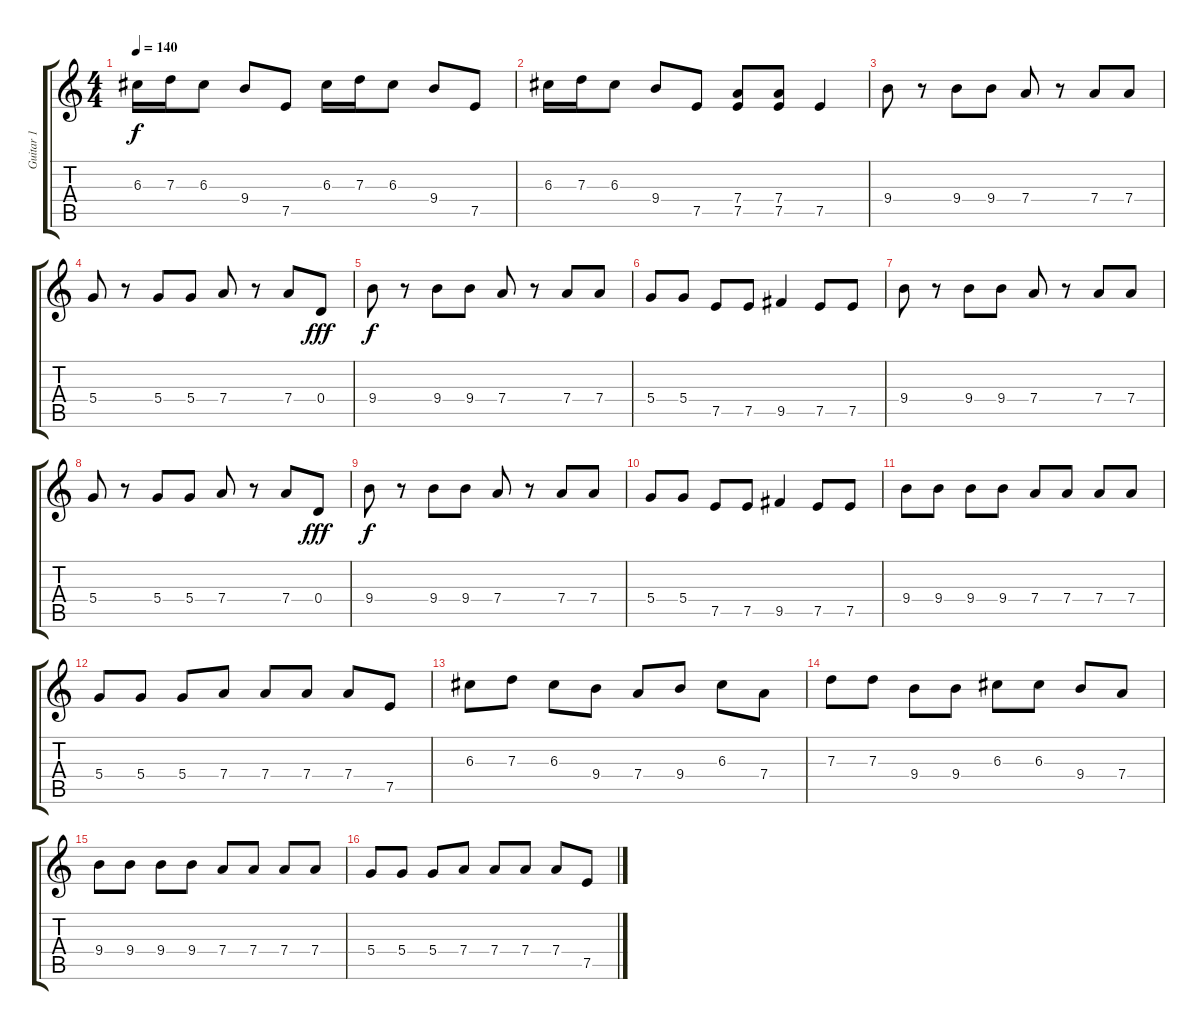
\track ("Guitar 1" "Guitar 1") {instrument electricguitarclean}
\staff {score tabs}
\tuning (E4 B3 G3 D3 A2 D2) {hide}
\ts (4 4)
\tempo 140
\clef g2
\ks c
6.3.16{dy f} 7.3.16 6.3.8 9.4.8 7.5.8 6.3.16 7.3.16 6.3.8 9.4.8 7.5.8 |
6.3.16 7.3.16 6.3.8 9.4.8 7.5.8 (7.4 7.5).8 (7.4 7.5).8 7.5.4 |
9.4.8 r.8 9.4.8 9.4.8 7.4.8 r.8 7.4.8 7.4.8 |
5.4.8 r.8 5.4.8 5.4.8 7.4.8 r.8 7.4.8 0.4.8{dy fff} |
9.4.8{dy f} r.8 9.4.8 9.4.8 7.4.8 r.8 7.4.8 7.4.8 |
5.4.8 5.4.8 7.5.8 7.5.8 9.5.4 7.5.8 7.5.8 |
9.4.8 r.8 9.4.8 9.4.8 7.4.8 r.8 7.4.8 7.4.8 |
5.4.8 r.8 5.4.8 5.4.8 7.4.8 r.8 7.4.8 0.4.8{dy fff} |
9.4.8{dy f} r.8 9.4.8 9.4.8 7.4.8 r.8 7.4.8 7.4.8 |
5.4.8 5.4.8 7.5.8 7.5.8 9.5.4 7.5.8 7.5.8 |
9.4.8 9.4.8 9.4.8 9.4.8 7.4.8 7.4.8 7.4.8 7.4.8 |
5.4.8 5.4.8 5.4.8 7.4.8 7.4.8 7.4.8 7.4.8 7.5.8 |
6.3.8 7.3.8 6.3.8 9.4.8 7.4.8 9.4.8 6.3.8 7.4.8 |
7.3.8 7.3.8 9.4.8 9.4.8 6.3.8 6.3.8 9.4.8 7.4.8 |
9.4.8 9.4.8 9.4.8 9.4.8 7.4.8 7.4.8 7.4.8 7.4.8 |
5.4.8 5.4.8 5.4.8 7.4.8 7.4.8 7.4.8 7.4.8 7.5.8
